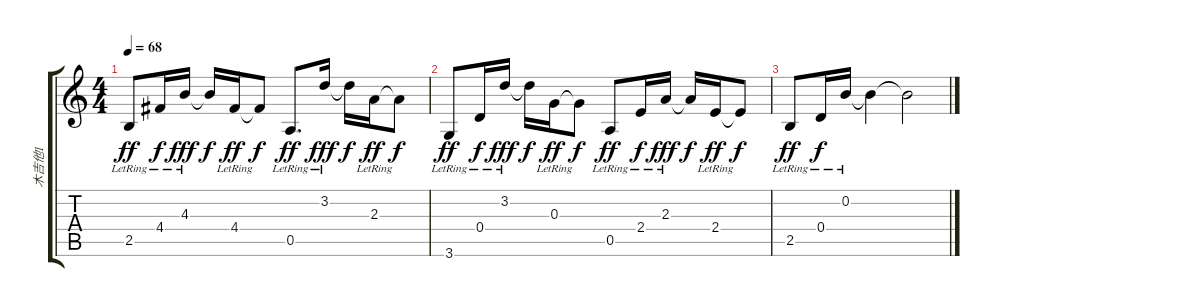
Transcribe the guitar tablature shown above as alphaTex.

\track ("木吉他1" "木吉他1") {instrument acousticguitarsteel}
\staff {score tabs}
\tuning (E4 B3 G3 D3 A2 E2) {hide}
\ts (4 4)
\tempo 68
\clef g2
\ks c
2.5{lr}.8{dy ff} 4.4{lr}.16{dy f} 4.3{lr}.16{dy fff} 4.3{t}.16{dy f} 4.4{lr}.16{dy ff} 4.4{t}.8{dy f} 0.5{lr}.8{d dy ff volume 1} 3.2{lr}.16{dy fff} 3.2{t}.16{dy f} 2.3{lr}.16{dy ff} 2.3{t}.8{dy f} |
3.6{lr}.8{dy ff} 0.4{lr}.16{dy f} 3.2{lr}.16{dy fff} 3.2{t}.16{dy f} 0.3{lr}.16{dy ff} 0.3{t}.8{dy f} 0.5{lr}.8{dy ff} 2.4{lr}.16{dy f} 2.3{lr}.16{dy fff} 2.3{t}.16{dy f} 2.4{lr}.16{dy ff} 2.4{t}.8{dy f} |
2.5{lr}.8{dy ff} 0.4{lr}.16{dy f} 0.2{lr}.16 0.2{t}.4 0.2{t}.2
